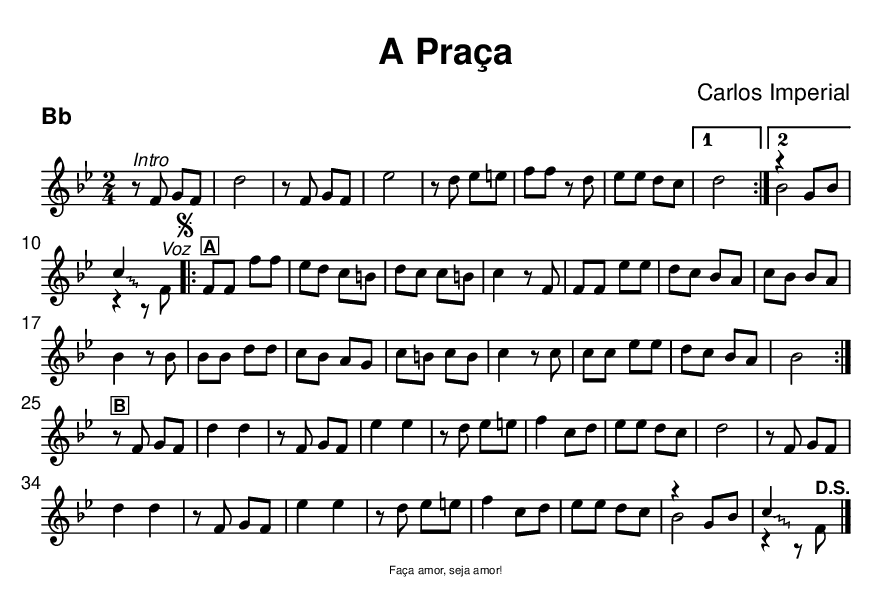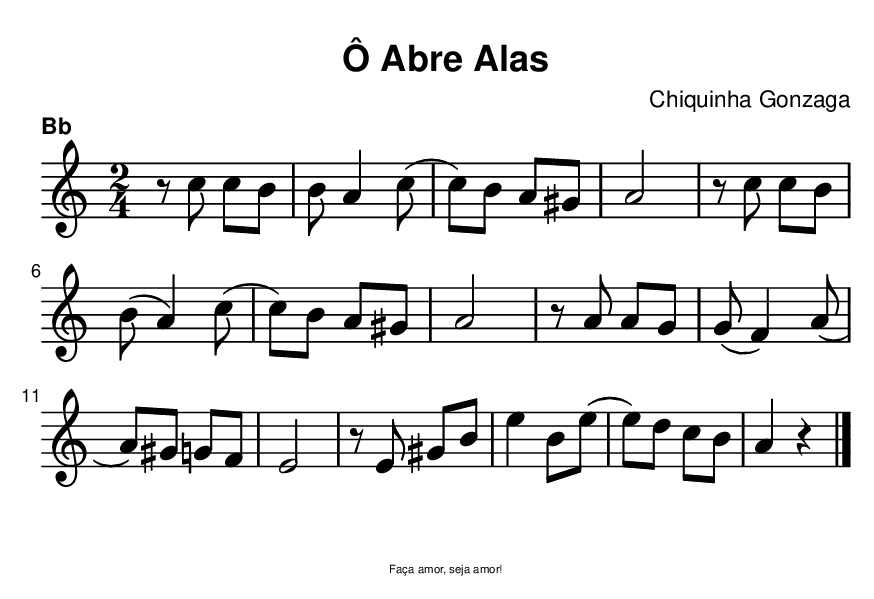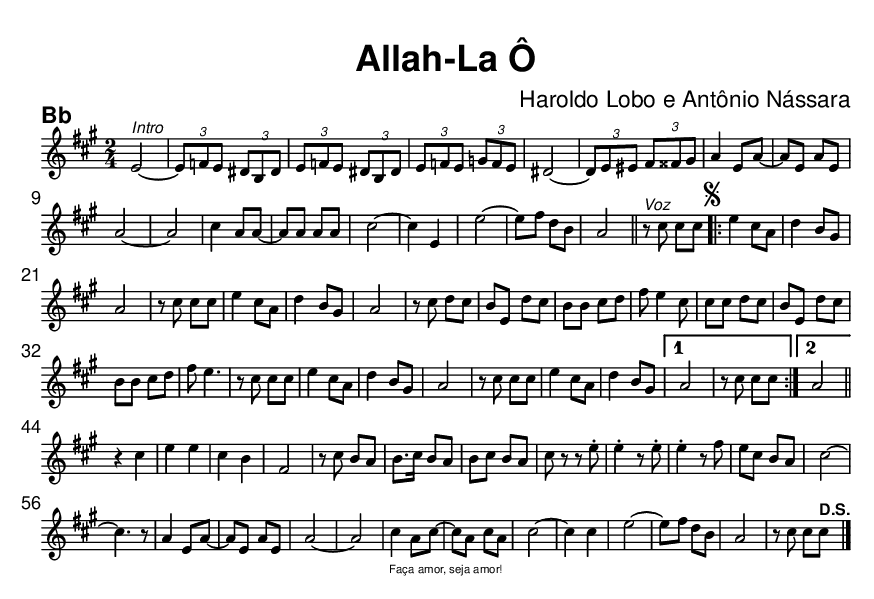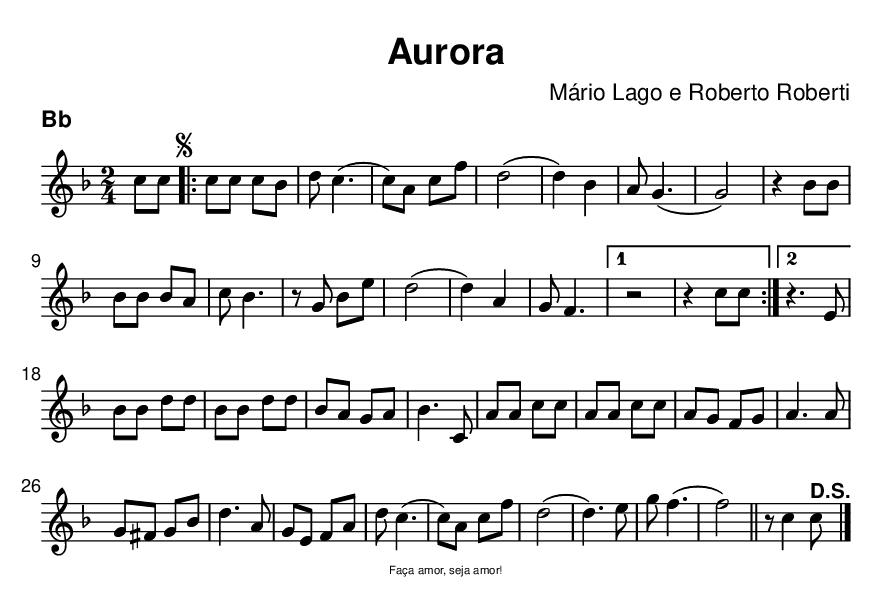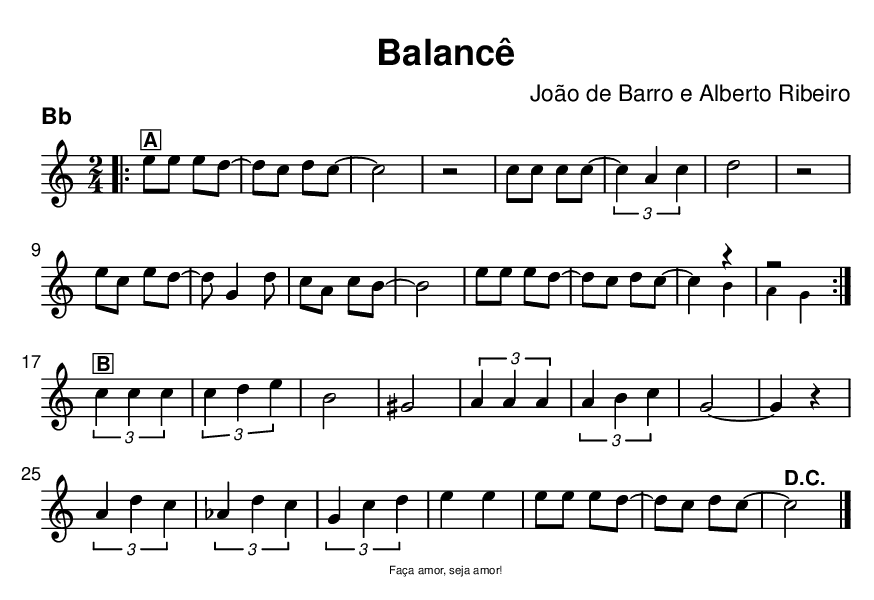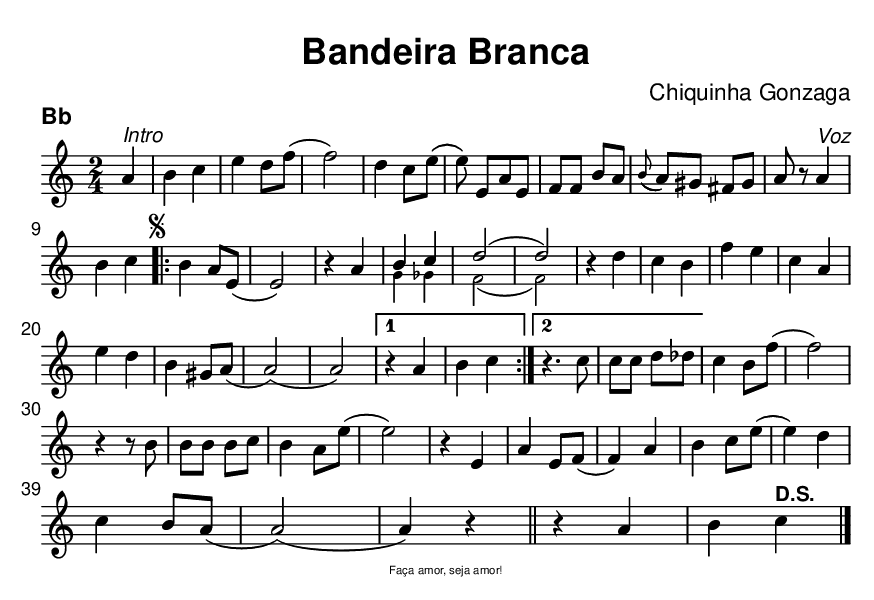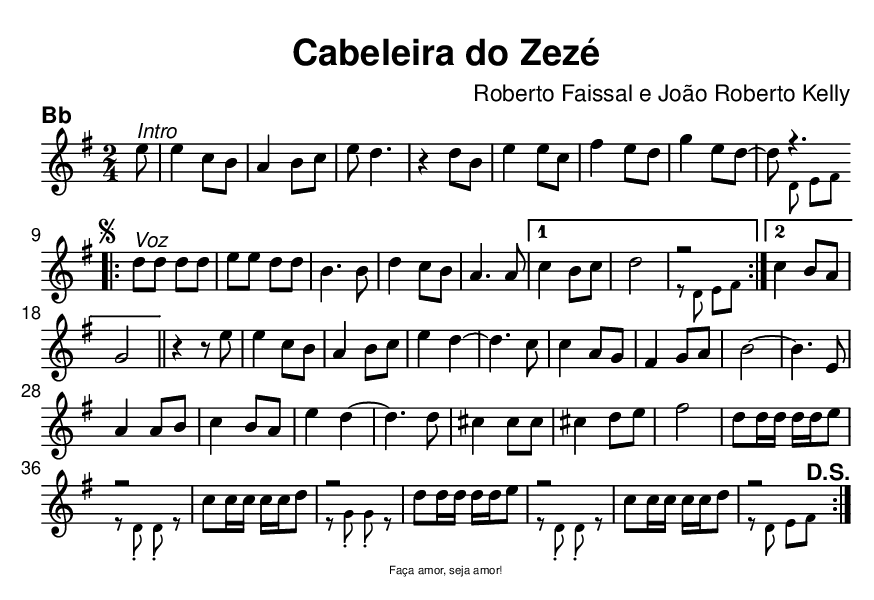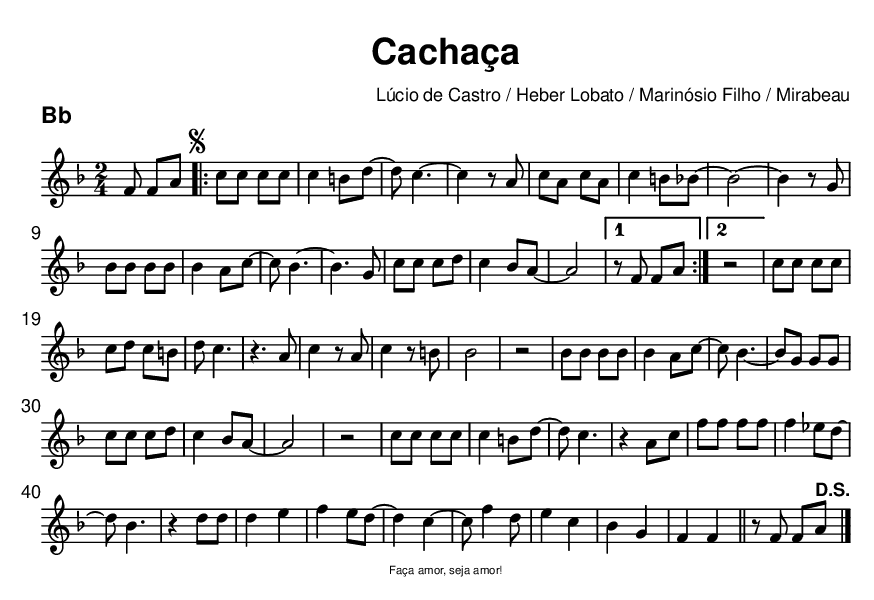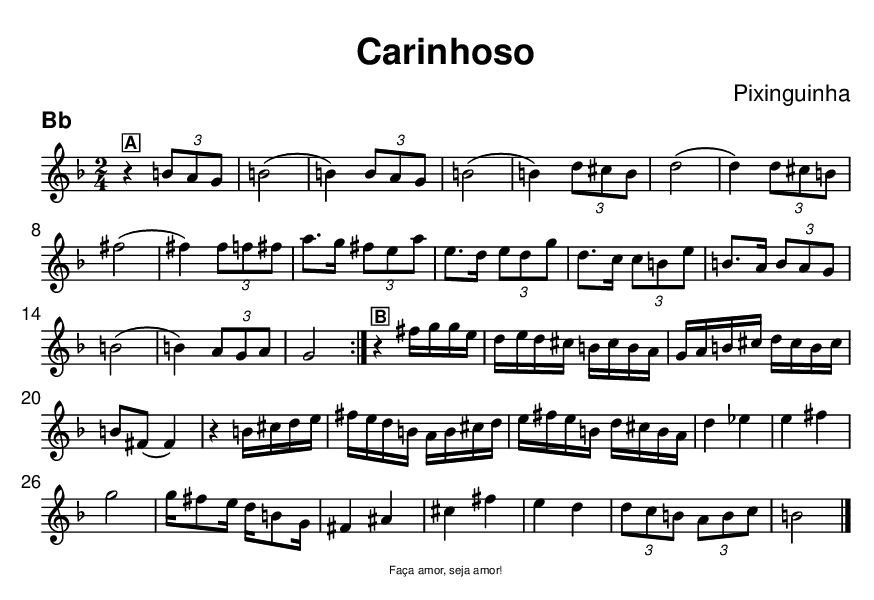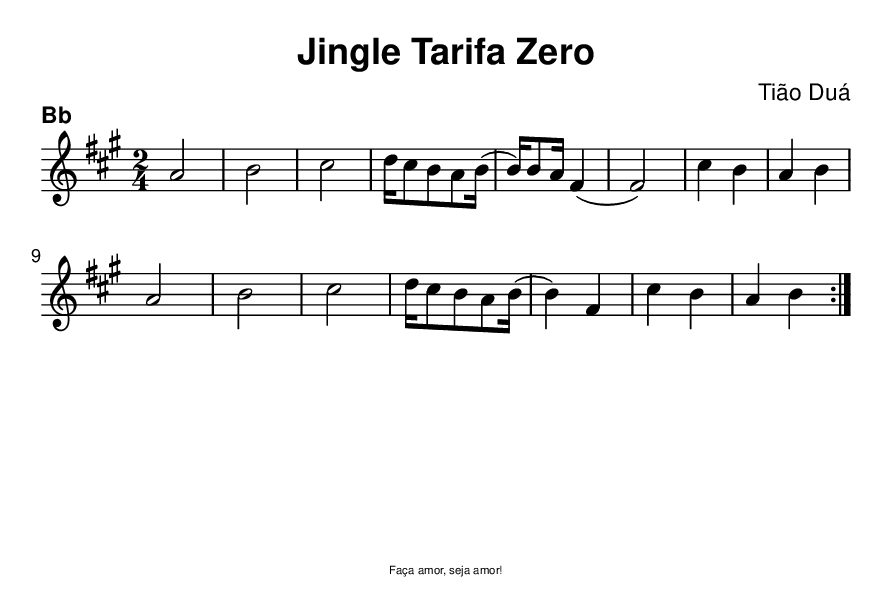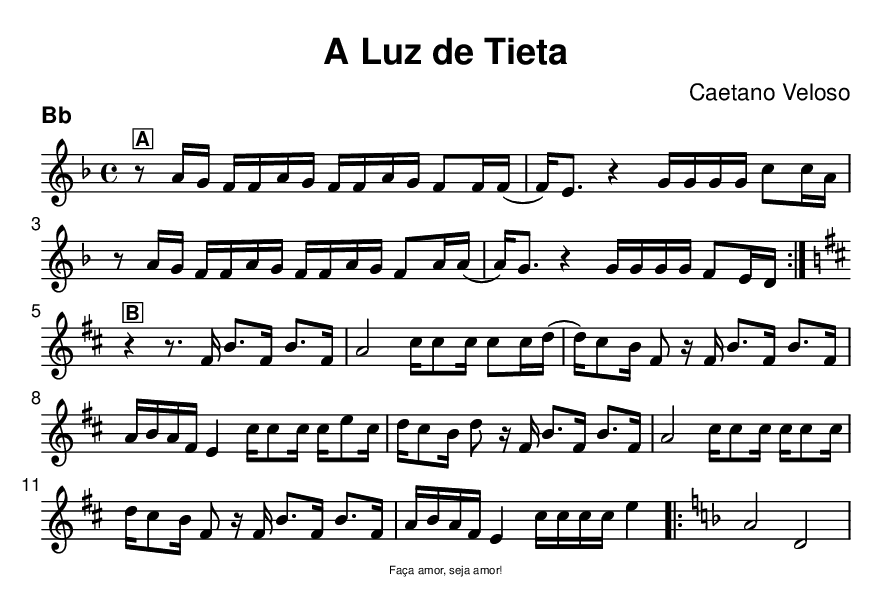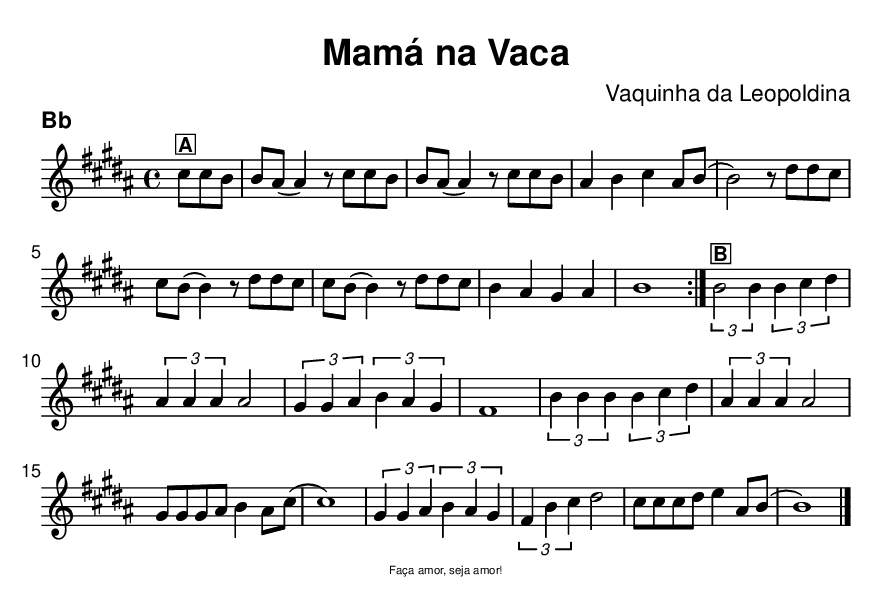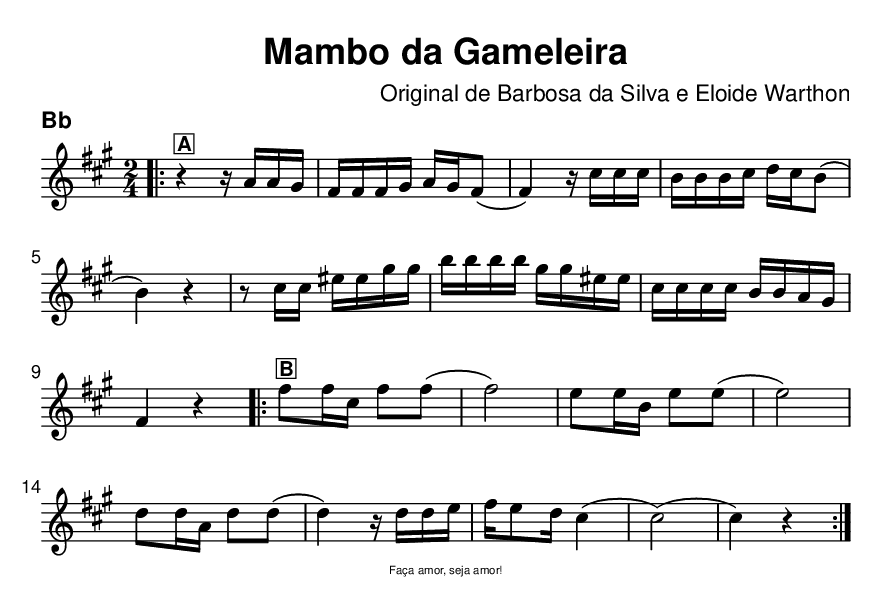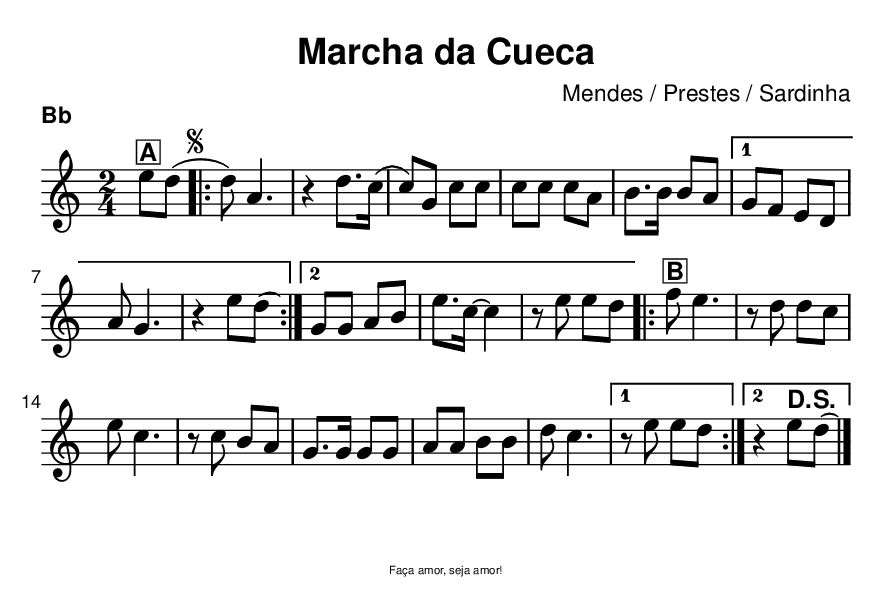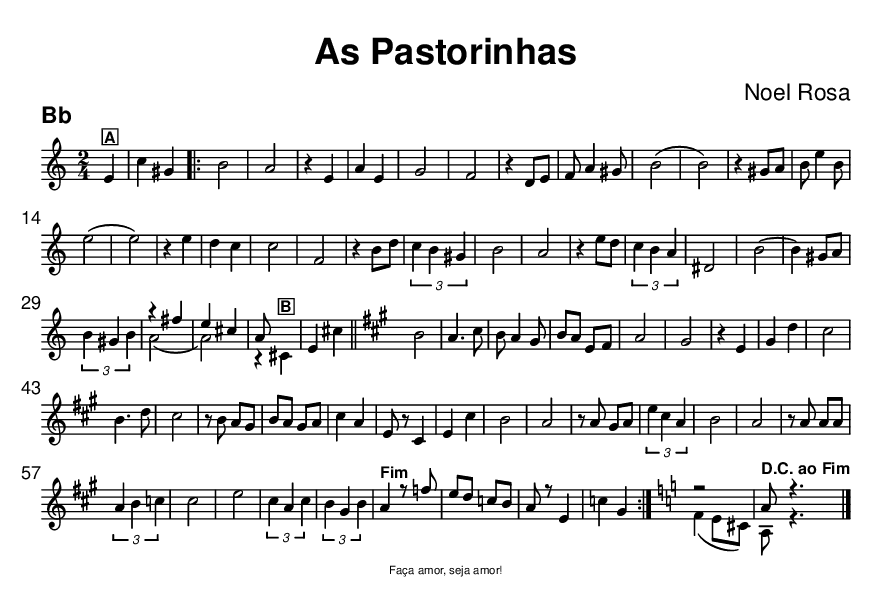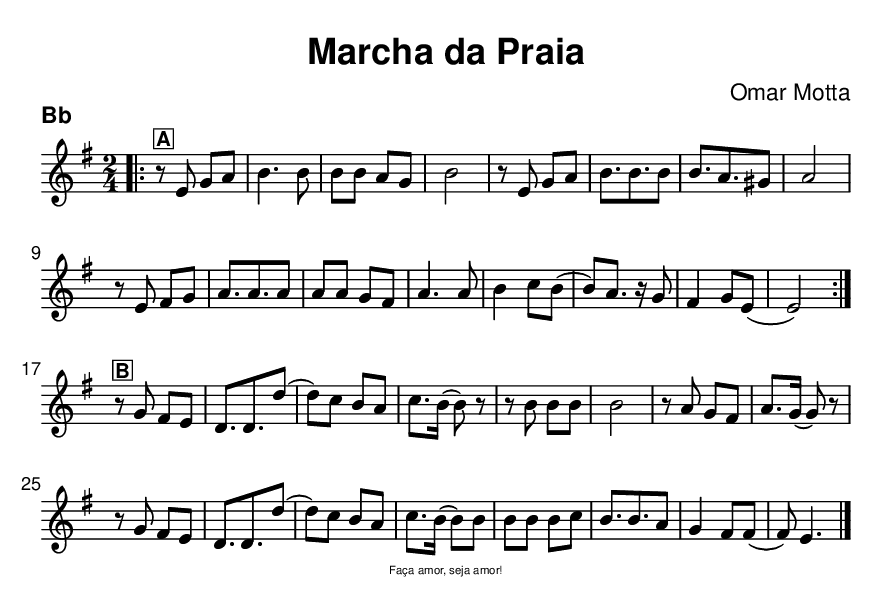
\version "2.19.23"

\paper{
#(set-paper-size "a6landscape") %Define tamanho do papel
%annotate-spacing = ##t %Anota os espaços na partitura
head-separation = .8\cm %Separação do título
top-margin = .8\cm %Margem superior
right-margin = .4\cm %Margem direita
bottom-margin = .4\cm
page-count = 1 %Limita cada partitura a 1 página (facilita na hora de dimensionar a clave)
print-page-number = ##f %Não imprime número da página, isso fica por conta do LaTeX
indent = #0 %Remove indentação antes da clave, ganha um pouco de espaço e alinha as linhas
#(define fonts (make-pango-font-tree "Nimbus Sans" "Nimbus Sans" "Nimbus Sans" (/ staff-height pt 20)))

}

\header{
piece = \markup { \bold \magnify #1 { Bb }  } %Aparece à esquerda de todas as partituras
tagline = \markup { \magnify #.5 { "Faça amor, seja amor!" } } %Rodapé de todas as partituras
}

%Definem a transposição
transpDe = c
transpPara = c

%{
%Para acrescentar uma nova partitura no songbook crie um novo ambiente \book seguindo este padrão
\book{ %Cria um novo arquivo
	\bookOutputName "bandeiraBranca" %nome do arquivo
	\score{ %Cria nova clave
		\new Staff \with { \magnifyStaff #.9 }{	%Dimensiona a clave para caber na página, tem que ser feito pra cada um das partituras
			\transpose \transpDe \transpPara { \version "2.19.23"

\relative c'' {
  \clef treble
  \key c \major
  \time 2/4

  \partial 4 a4^\markup { \italic Intro }
  b c
  e d8 [ f ]
  ( f2 )
  d4 c8 [ e ]
  \( e \) e, [ a e ]
  f f b a
  \appoggiatura b ( a ) gis fis gis
  a r8 a4^\markup { \italic Voz }
  b c
  \mark \markup { \fontsize #-4 \musicglyph #"scripts.segno" }
\set Score.repeatCommands = #'(start-repeat)
	  b4 a8 e ( e2 )
	  r4 a4
	  <<
	  { b4 c d2 ( d ) }
	  \\
	  { \teeny g,4 ges f2 ( f ) }
	  >>
	  r4 d'
	  c b
	  f' e
	  c a
	  e' d
	  b gis8 a
	  ( a2 )
	  ( a ) |
\set Score.repeatCommands = #'((volta "1"))
		  r4 a
		  b c
\set Score.repeatCommands = #'((volta #f))
		\bar ":|."
\set Score.repeatCommands = #'((volta "2"))
		  r4. c8
		  c c d des
\set Score.repeatCommands = #'((volta #f))
		  c4 b8 f'
		  ( f2 )
		  r4 r8 b,8
		  b b b c
		  b4 a8 e'
		  ( e2 )
		  r4 e,
		  a4 e8 f
		  ( f4 ) a
		  b c8 e
		  ( e4 ) d \break
		  c4 b8 a
		  ( a2 )
		  ( a4 ) r4 \bar "||"
		  r4 a
		  b c^\markup { \bold "D.S." }
      \bar "|."
}
 } %Inclui o arquivo com as notas e define a transposição
		}
	}
	\header{ %Cabeçalho da partitura, contém nome e autor
		title = "Bandeira Branca"
		composer = "Chiquinha Gonzaga"
	}
}
%}

\book{ %Cria um novo arquivo
	\bookOutputName "aPraca" %nome do arquivo
	\score{ %Cria nova clave
		\new Staff \with { \magnifyStaff #.8 }{	%Dimensiona a clave para caber na página, tem que ser feito pra cada um das partituras
			\transpose \transpDe \transpPara { %\version "2.18.2"
\version "2.19.23"

\relative c'' {
  \clef treble
  \key bes \major
  \time 2/4

r8^\markup { \italic "Intro" } f, g f
d'2
r8 f,8 g f
ees'2
r8 d8 ees e
f f r8 d
ees ees d c
\set Score.repeatCommands = #'((volta "1"))
d2
\set Score.repeatCommands = #'((volta #f))
\bar ":|."
\set Score.repeatCommands = #'((volta "2"))
<<
\override Glissando #'style = #'zigzag
{ r4 g,8 bes \cadenzaOn c4 \glissando \hideNotes f,4 \unHideNotes \cadenzaOff}
\\
{ bes2 \set Score.repeatCommands = #'((volta #f)) r4 r8 f8^\markup { \italic "Voz" } }
>>
\bar ".|:"
\mark \markup { \fontsize #-4 \musicglyph #"scripts.segno" }
f^\markup { \box \bold "A" } f f' f
ees d c b
d c c b
c4 r8 f,
f f ees' ees
d c bes a
c bes bes a
bes4 r8 bes8
bes bes d d
c bes a g
c b c b
c4 r8 c8
c c ees ees
d c bes a
bes2
\bar ":|."
r8^\markup { \box \bold "B" } f g f
d'4 d
r8 f, g f
ees'4 ees
r8 d ees e
f4 c8 d
ees ees d c
d2
r8 f, g f
d'4 d
r8 f, g f
ees'4 ees
r8 d ees e
f4 c8 d
ees ees d c
<<
\override Glissando #'style = #'zigzag
{ \teeny r4 g8 bes \cadenzaOn c4 \glissando \hideNotes f,4 \unHideNotes \cadenzaOff }
\\
{ bes2 r4 r8 f^\markup { \sans \bold "D.S." } }
>>
\bar "|."
}
 } %Inclui o arquivo com as notas e define a transposição
		}
	}
	\header{ %Cabeçalho da partitura, contém nome e autor
		title = "A Praça"
		composer = "Carlos Imperial"
	}
}

%Para acrescentar uma nova partitura no songbook crie um novo ambiente \book seguindo este padrão
\book{ %Cria um novo arquivo
	\bookOutputName "bandeiraBranca" %nome do arquivo
	\score{ %Cria nova clave
		\new Staff \with { \magnifyStaff #.9 }{	%Dimensiona a clave para caber na página, tem que ser feito pra cada um das partituras
			\transpose \transpDe \transpPara { \version "2.19.23"

\relative c'' {
  \clef treble
  \key c \major
  \time 2/4

  \partial 4 a4^\markup { \italic Intro }
  b c
  e d8 [ f ]
  ( f2 )
  d4 c8 [ e ]
  \( e \) e, [ a e ]
  f f b a
  \appoggiatura b ( a ) gis fis gis
  a r8 a4^\markup { \italic Voz }
  b c
  \mark \markup { \fontsize #-4 \musicglyph #"scripts.segno" }
\set Score.repeatCommands = #'(start-repeat)
	  b4 a8 e ( e2 )
	  r4 a4
	  <<
	  { b4 c d2 ( d ) }
	  \\
	  { \teeny g,4 ges f2 ( f ) }
	  >>
	  r4 d'
	  c b
	  f' e
	  c a
	  e' d
	  b gis8 a
	  ( a2 )
	  ( a ) |
\set Score.repeatCommands = #'((volta "1"))
		  r4 a
		  b c
\set Score.repeatCommands = #'((volta #f))
		\bar ":|."
\set Score.repeatCommands = #'((volta "2"))
		  r4. c8
		  c c d des
\set Score.repeatCommands = #'((volta #f))
		  c4 b8 f'
		  ( f2 )
		  r4 r8 b,8
		  b b b c
		  b4 a8 e'
		  ( e2 )
		  r4 e,
		  a4 e8 f
		  ( f4 ) a
		  b c8 e
		  ( e4 ) d \break
		  c4 b8 a
		  ( a2 )
		  ( a4 ) r4 \bar "||"
		  r4 a
		  b c^\markup { \bold "D.S." }
      \bar "|."
}
 } %Inclui o arquivo com as notas e define a transposição
		}
	}
	\header{ %Cabeçalho da partitura, contém nome e autor
		title = "Bandeira Branca"
		composer = "Chiquinha Gonzaga"
	}
}

\book{
	\bookOutputName "pastorinhas"
	\score{
		\new Staff \with { \magnifyStaff #.7 }{
			\transpose \transpDe \transpPara { %\version "2.18.2"
\version "2.19.23"

\relative c'' {
  \clef treble
  \key c \major
  \time 2/4

  \partial 4 e,4^\markup { \box \bold "A" }
  c' gis \bar ".|:"
  b2
  a
  r4 e
  a e
  g2
  f
  r4 d8 e
  f a4 gis8
  b2
  ( b )
  r4 gis8 a
  b8 e4 b8
  e2
  ( e )
  r4 e
  d c
  c2
  f,
  r4 b8 d
  \tuplet 3/2 { c4 b gis }
  b2
  a
  r4 e'8 d
  \tuplet 3/2 { c4 b a }
  dis,2
  b'2
  ( b4 ) gis8 a
  \tuplet 3/2 { b4 gis b }
  <<
  {  \teeny r4 fis' e cis a8 }
  \\
  { a2 ( a ) r4 cis,^\markup { \box \bold "B" } }
  >>
  e cis' \bar "||"
  \key a \major
  b2
  a4. cis8
  b a4 gis8
  b a e fis
  a2
  gis
  r4 e
  gis d'
  cis2
  b4. d8
  cis2
  r8 b a gis
  b a gis a
  cis4 a
  e8 r8 cis4
  e cis'
  b2 a
  r8 a gis a
  \tuplet 3/2 { e'4 cis a }
  b2
  a
  r8 a a a
  \tuplet 3/2 { a4 b c }
  cis2
  e
  \tuplet 3/2 { cis4 a cis }
  \tuplet 3/2 { b gis b }
  a^\markup{ \bold "Fim" }
  <<
  {\teeny r8 f' e d c b a r8 }
  \\
  {}
  >>
  e4
  c' gis \bar ":|."
  \key c \major
  <<
  { r2 a8 r4.}
  \\
  { \teeny f4 ( e8 cis ) a8^\markup { \bold "D.C. ao Fim" } r4. }
  >>
  \bar "|."
}
 }
		}
	}
	\header{
		title = "As Pastorinhas"
		composer = "Noel Rosa"
	}
}

\book{ %Cria um novo arquivo
	\bookOutputName "balance" %nome do arquivo
	\score{ %Cria nova clave
		\new Staff \with { \magnifyStaff #.9 }{	%Dimensiona a clave para caber na página, tem que ser feito pra cada um das partituras
			\transpose \transpDe \transpPara { \version "2.19.23"

\relative c'' {
  \clef treble
  \key c \major
  \time 2/4

  \bar ".|:"
  e8^\markup { \box \bold "A" } e e d~
  d c d c~
  c2
  r2
  c8 c c c~
  \tuplet 3/2 { c4 a c }
  d2
  r2
  e8 c e d~
  d8 g,4 d'8
  c a c b~
  b2
  e8 e e d~
  d c d c~
  c4 << { r4 r2 }
  \\
  { \teeny b4 a g }
  >>
  \bar ":|."
  \tuplet 3/2 { c4^\markup { \box \bold "B" } c c }
  \tuplet 3/2 { c d e }
  b2
  gis
  \tuplet 3/2 { a4 a a }
  \tuplet 3/2 { a b c }
  g2~
  g4 r4
  \tuplet 3/2 { a d c }
  \tuplet 3/2 { aes d c }
  \tuplet 3/2 { g c d }
  e e
  e8 e e d~
  d c d c~
  c2^\markup { \bold "D.C." }
  \bar "|."
}
 } %Inclui o arquivo com as notas e define a transposição
		}
	}
	\header{ %Cabeçalho da partitura, contém nome e autor
		title = "Balancê"
		composer = "João de Barro e Alberto Ribeiro"
	}
}

\book{ %Cria um novo arquivo
	\bookOutputName "cabeleiraDoZeze" %nome do arquivo
	\score{ %Cria nova clave
		\new Staff \with { \magnifyStaff #.9 }{	%Dimensiona a clave para caber na página, tem que ser feito pra cada um das partituras
			\transpose \transpDe \transpPara { \version "2.19.23"

\relative c'' {
  \clef treble
  \key g \major
  \time 2/4

  \partial 8
  e8^\markup { \italic "Intro" }
  e4 c8 b
  a4 b8 c
  e d4.
  r4 d8 b
  e4 e8 c
  fis4 e8 d
  g4 e8 d~
  d8  << { r4. }
  \\
 { \teeny d,8 e fis } >>
 \bar ".|:"
 \mark \markup { \fontsize #-4 \musicglyph #"scripts.segno" }
 d'8^\markup { \italic "Voz" } d d d
 e e d d
 b4. b8
 d4 c8 b
 a4. a8
 \set Score.repeatCommands = #'((volta "1"))
 c4 b8 c
 d2
 <<
 { r2 }
 \\
 { \teeny r8 d,8 e fis }
 >>
 \set Score.repeatCommands = #'((volta #f))
 \bar ":|."
 \set Score.repeatCommands = #'((volta "2"))
 c'4 b8 a
 g2
 \bar "||"
 \set Score.repeatCommands = #'((volta #f))
 r4 r8 e'8
 e4 c8 b
 a4 b8 c
 e4 d~
 d4. c8
 c4 a8 g
 fis4 g8 a
 b2~
 b4. e,8
 a4 a8 b
 c4 b8 a
 e'4 d~
 d4. d8
 cis4 cis8 cis
 cis4 d8 e
 fis2
 d8 d16 d d d e8
 <<
 { r2 }
 \\
 { \teeny r8 d,-. d-. r8 }
 >>
 c'8 c16 c c c d8
 <<
 { r2 }
 \\
 { \teeny r8 g,-. g-. r8 }
 >>
 d'8 d16 d d d e8
 <<
 { r2 }
 \\
 { \teeny r8 d,-. d-. r8 }
 >>
 c'8 c16 c c c d8
 <<
 { r2 }
 \\
 { \teeny r8 d, e fis^\markup { \magnify #1 \bold "D.S." } }
 >>
 \bar ":|."
}
 } %Inclui o arquivo com as notas e define a transposição
		}
	}
	\header{ %Cabeçalho da partitura, contém nome e autor
		title = "Cabeleira do Zezé"
		composer = "Roberto Faissal e João Roberto Kelly"
	}
}

\book{ %Cria um novo arquivo
	\bookOutputName "cachaca" %nome do arquivo
	\score{ %Cria nova clave
		\new Staff \with { \magnifyStaff #.8 }{	%Dimensiona a clave para caber na página, tem que ser feito pra cada um das partituras
			\transpose \transpDe \transpPara { \version "2.19.23"

\relative c'' {
  \clef treble
  \key f \major
  \time 2/4

  \partial 4.
  f,8 f a
  \mark \markup { \fontsize #-4 \musicglyph #"scripts.segno" }
  \set Score.repeatCommands = #'(start-repeat)
  c c c c
  c4 b8 d~
  d c4.~
  c4 r8 a
  c a c a
  c4 b8 bes~
  bes2~
  bes4 r8 g
  bes bes bes bes
  bes4 a8 c~
  c bes4.~
  bes4. g8
  c c c d
  c4 bes8 a~
  a2
  \set Score.repeatCommands = #'((volta "1"))
  r8 f f a
  \bar ":|."
  \set Score.repeatCommands = #'((volta #f))
  \set Score.repeatCommands = #'((volta "2"))
  r2
  \set Score.repeatCommands = #'((volta #f))
  c8 c c c
  c d c b
  d c4.
  r4. a8
  c4 r8 a
  c4 r8 b
  bes2
  r2
  bes8 bes bes bes
  bes4 a8 c~
  c bes4.~
  bes8 g g g
  c c c d
  c4 bes8 a~
  a2
  r2
  c8 c c c
  c4 b8 d~
  d c4.
  r4 a8 c
  f f f f
  f4 ees8 d~
  d bes4.
  r4 d8 d
  d4 e
  f e8 d~
  d4 c~
  c8 f4 d8
  e4 c
  bes g
  f f
  \bar "||"
  r8 f f a^\markup { \bold "D.S." }
  \bar "|."
}
 } %Inclui o arquivo com as notas e define a transposição
		}
	}
	\header{ %Cabeçalho da partitura, contém nome e autor
		title = "Cachaça"
		composer = \markup { \tiny "Lúcio de Castro / Heber Lobato / Marinósio Filho / Mirabeau" }
	}
}



\book{ %Cria um novo arquivo
	\bookOutputName "aurora" %nome do arquivo
	\score{ %Cria nova clave
		\new Staff \with { \magnifyStaff #.9 }{	%Dimensiona a clave para caber na página, tem que ser feito pra cada um das partituras
			\transpose \transpDe \transpPara { \version "2.19.23"

\relative c'' {
  \clef treble
  \key f \major
  \time 2/4

  \partial 4
  c8 c
  \bar ".|:"
  \mark \markup { \fontsize #-4 \musicglyph #"scripts.segno" }
  c c c bes
  d c4.
  ( c8 ) a c f
  d2
  ( d4 ) bes
  a8 g4.
  ( g2 )
  r4 bes8 bes
  bes bes bes a
  c bes4.
  r8 g bes e
  d2
  ( d4 ) a
  g8 f4.
  \set Score.repeatCommands = #'((volta "1"))
  r2
  r4 c'8 c
  \set Score.repeatCommands = #'((volta #f))
  \bar ":|."
  \set Score.repeatCommands = #'((volta "2"))
  r4. e,8
  \set Score.repeatCommands = #'((volta #f))
  bes' bes d d
  bes bes d d
  bes a g a
  bes4. c,8
  a' a c c
  a a c c
  a g f g
  a4. a8
  g fis g bes
  d4. a8
  g e f a
  d c4.
  ( c8 ) a c f
  d2
  ( d4. ) e8
  g f4.
  ( f2 )
  \bar "||"
  r8 c4 c8^\markup { \bold "D.S." }
  \bar "|."
}
 } %Inclui o arquivo com as notas e define a transposição
		}
	}
	\header{ %Cabeçalho da partitura, contém nome e autor
		title = "Aurora"
		composer = "Mário Lago e Roberto Roberti"
	}
}

\book{ %Cria um novo arquivo
	\bookOutputName "marchaDaCueca" %nome do arquivo
	\score{ %Cria nova clave
		\new Staff \with { \magnifyStaff #1.1 }{	%Dimensiona a clave para caber na página, tem que ser feito pra cada um das partituras
			\transpose \transpDe \transpPara { \version "2.19.23"

\relative c'' {
  \clef treble
  \key c \major
  \time 2/4

  \partial 4
  e8^\markup { \box \bold "A" } d ( <> )
  \mark \markup { \fontsize #-4 \musicglyph #"scripts.segno" }
  \set Score.repeatCommands = #'(start-repeat)
  d a4.
  r4 d8. c16
  ( c8 ) g c c
  c c c a
  b8. b16 b8 a
  \set Score.repeatCommands = #'((volta "1"))
  g f e d
  a' g4.
  r4 e'8 d -\tweak control-points #'((.5 . 2) (1 . 2.4) (2 . 2.6) (2.5 . 2)) ( <> ) \bar ":|."
  \set Score.repeatCommands = #'((volta #f))
  \set Score.repeatCommands = #'((volta "2"))
  g, g a b
  e8. c16~ c4
  r8 e e d
  \set Score.repeatCommands = #'((volta #f))
  \bar ".|:"
  f^\markup { \box \bold "B" } e4.
  r8 d d c
  e c4.
  r8 c b a
  g8. g16 g8 g
  a a b b
  d c4.
  \set Score.repeatCommands = #'((volta "1"))
  r8 e e d
  \set Score.repeatCommands = #'((volta #f))
  \bar ":|."
  \set Score.repeatCommands = #'((volta "2"))
  r4 e8^\markup { \bold "D.S." } d ( <> )
  \bar "|."
  \set Score.repeatCommands = #'((volta #f))

}
 } %Inclui o arquivo com as notas e define a transposição
		}
	}
	\header{ %Cabeçalho da partitura, contém nome e autor
		title = "Marcha da Cueca"
		composer = "Mendes / Prestes / Sardinha"
	}
}

\book{ %Cria um novo arquivo
	\bookOutputName "allahlao" %nome do arquivo
	\score{ %Cria nova clave
		\new Staff \with { \magnifyStaff #.7 }{	%Dimensiona a clave para caber na página, tem que ser feito pra cada um das partituras
			\transpose \transpDe \transpPara { \version "2.19.23"

\relative c'' {
  \clef treble
  \key a \major
  \time 2/4

  e,2~^\markup { \italic "Intro" }
  \tuplet 3/2 { e8 f e } \tuplet 3/2 { dis b dis }
  \tuplet 3/2 { e f e } \tuplet 3/2 { dis b dis }
  \tuplet 3/2 { e f e } \tuplet 3/2 { g f e }
  dis2~
  \tuplet 3/2 { dis8 e eis } \tuplet 3/2 { fis fisis gis }
  a4 e8 a8~
  a e a e
  a2~
  a
  cis4 a8 a~
  a a a a
  cis2~
  cis4 e,
  e'2~
  e8 fis d b
  a2
  \bar "||"
  r8^\markup { \italic "Voz" } cis cis cis
  \bar ".|:"
  \mark \markup { \fontsize #-4 \musicglyph #"scripts.segno" }
  e4 cis8 a
  d4 b8 gis
  a2
  r8 cis8 cis cis
  e4 cis8 a
  d4 b8 gis
  a2
  r8 cis8 d cis
  b e, d' cis
  b b cis d
  fis e4 cis8
  cis cis d cis
  b e, d' cis
  b b cis d
  fis e4.
  r8 cis8 cis cis
  e4 cis8 a
  d4 b8 gis
  a2
  r8 cis cis cis
  e4 cis8 a
  d4 b8 gis
  \set Score.repeatCommands = #'((volta "1"))
  a2
  r8 cis cis cis
  \set Score.repeatCommands = #'((volta #f))
  \bar ":|."
  \set Score.repeatCommands = #'((volta "2"))
  a2
  \set Score.repeatCommands = #'((volta #f))
  \bar "||"
  r4 cis
  e e
  cis b
  fis2
  r8 cis'8 b a
  b8. cis16 b8 a
  b cis b a
  cis r8 r8 e-.
  e4-. r8 e8-.
  e4-. r8 fis8
  e cis b a
  cis2~
  cis4. r8
  a4 e8 a~
  a e a e
  a2~
  a
  cis4 a8 cis~
  cis a cis a
  cis2~
  cis4 cis
  e2~
  e8 fis d b
  a2
  r8 cis cis cis^\markup { \bold "D.S." }
  \bar "|."
}
 } %Inclui o arquivo com as notas e define a transposição
		}
	}
	\header{ %Cabeçalho da partitura, contém nome e autor
		title = "Allah-La Ô"
		composer = "Haroldo Lobo e Antônio Nássara"
	}
}

\book{ %Cria um novo arquivo
	\bookOutputName "abreAlas" %nome do arquivo
	\score{ %Cria nova clave
		\new Staff \with { \magnifyStaff #1.3 }{	%Dimensiona a clave para caber na página, tem que ser feito pra cada um das partituras
			\transpose \transpDe \transpPara { \version "2.19.23"

\relative c'' {
  \clef treble
  \key c \major
  \time 2/4

  r8 c c b
  b a4 c8
  ( c8 ) b a gis
  a2
  r8 c c b
  b ( a4 ) c8
  ( c ) b a gis
  a2
  r8 a a g
  g ( f4 ) a8
  ( a ) gis g f
  e2
  r8 e gis b
  e4 b8 e
  ( e ) d c b
  a4 r4
  \bar "|."
}
 } %Inclui o arquivo com as notas e define a transposição
		}
	}
	\header{ %Cabeçalho da partitura, contém nome e autor
		title = "Ô Abre Alas"
		composer = "Chiquinha Gonzaga"
	}
}

\book{
	\bookOutputName "praia"
	\score{
		\new Staff \with { \magnifyStaff #.9 }{
			\transpose \transpDe \transpPara { \version "2.18.2"

\relative c'' {
  \clef treble
  \key g \major
  \time 2/4

\bar ".|:"
r8^\markup { \box \bold  "A" } e, g a
b4. b8
b b a g
b2
r8 e, g a
b8. b8. b8
b8. a8. gis8
a2
r8 e fis g
a8. a8. a8
a a g fis
a4. a8
b4 c8 b
( b ) a8. r16 g8
fis4 g8 e
( e2 )
\bar ":|."
r8^\markup { \box \bold  "B" } g fis e
d8. d8. d'8
( d ) c b a
c8. b16 ( b8 ) r8
r8 b b b
b2
r8 a g fis
a8. g16 ( g8 ) r8
r8 g fis e
d8. d8. d'8
( d ) c b a
c8. b16 ( b8 ) b
b b b c
b8. b8. a8
g4 fis8 fis
( fis ) e4.
\bar "|."
}
 }
		}
	}
	\header{
		title = "Marcha da Praia"
		composer = "Omar Motta"
	}
}

\book{
	\bookOutputName "carinhoso"
	\score{
		\new Staff \with { \magnifyStaff #.8 }{
			\transpose \transpDe \transpPara { %\version "2.18.2"
\version "2.19.23"

\relative c'' {
  \clef treble
  \key f \major
  \time 2/4

r4^\markup { \box \bold "A" } \tuplet 3/2 { b8 a g }
b2
( b4 ) \tuplet 3/2 { b8 a g }
b2
( b4 ) \tuplet 3/2 { d8 cis b }
d2
( d4 ) \tuplet 3/2 { d8 cis b }
fis'2
( fis4 ) \tuplet 3/2 { fis8 f fis }
a8. g16 \tuplet 3/2 { fis8 e a }
e8. d16 \tuplet 3/2 { e8 d g }
d8. c16 \tuplet 3/2 { c8 b e }
b8. a16 \tuplet 3/2 { b8 a g }
b2
( b4 ) \tuplet 3/2 { a8 g a }
g2
\bar ":|."
r4^\markup { \box \bold "B" } fis'16 g g e
d e d cis b cis b a
g a b cis d cis b cis
b8 fis ( fis4 )
r4 b16 cis d e
fis e d b a b cis d
e fis e b d cis b a
d4 ees
e fis
g2
g16 fis8 e16 d b8 g16
fis4 ais
cis fis
e d
\tuplet 3/2 { d8 c b } \tuplet 3/2 { a b c }
b2
\bar "|."
}
 }
		}
	}
	\header{
		title = "Carinhoso"
		composer = "Pixinguinha"
	}
}

\book{ %Cria um novo arquivo
	\bookOutputName "jingleTarifaZero" %nome do arquivo
	\score{ %Cria nova clave
		\new Staff \with { \magnifyStaff #1 }{	%Dimensiona a clave para caber na página, tem que ser feito pra cada um das partituras
			\transpose \transpDe \transpPara { \version "2.19.23"

\relative c'' {
  \clef treble
  \key a \major
  \time 2/4

  a2
  b
  cis
  d16 cis8 b a b16
  ( b ) b8 a16 fis4
  ( fis2 )
  cis'4 b
  a b
  a2
  b
  cis
  d16 cis8 b a b16
  ( b4 ) fis
  cis' b
  a b
  \bar ":|."
}
 } %Inclui o arquivo com as notas e define a transposição
		}
	}
	\header{ %Cabeçalho da partitura, contém nome e autor
		title = "Jingle Tarifa Zero"
		composer = "Tião Duá"
	}
}

\book{ %Cria um novo arquivo
	\bookOutputName "mamboGameleira" %nome do arquivo
	\score{ %Cria nova clave
		\new Staff \with { \magnifyStaff #.9 }{	%Dimensiona a clave para caber na página, tem que ser feito pra cada um das partituras
			\transpose \transpDe \transpPara { \version "2.19.23"

\relative c'' {
  \clef treble
  \key a \major
  \time 2/4

  \bar ".|:"
  r4^\markup { \box \bold "A" } r16 a a gis
  fis fis fis gis a gis fis8
  ( fis4 ) r16 cis'16 cis cis
  b b b cis d cis b8
  ( b4 ) r4
  r8 cis16 cis eis eis gis gis
  b b b b gis gis eis eis
  cis cis cis cis b b a gis
  fis4 r4
  \bar ".|:"
  fis'8^\markup { \box \bold "B" } fis16 cis fis8 fis
  ( fis2 )
  e8 e16 b e8 e
  ( e2 )
  d8 d16 a d8 d
  ( d4 ) r16 d d e
  fis e8 d16 cis4
  ( cis2 )
  ( cis4 ) r4
  \bar ":|."
}
 } %Inclui o arquivo com as notas e define a transposição
		}
	}
	\header{ %Cabeçalho da partitura, contém nome e autor
		title = "Mambo da Gameleira"
		composer = "Original de Barbosa da Silva e Eloide Warthon"
	}
}

\book{ %Cria um novo arquivo
	\bookOutputName "mamaNaVaca" %nome do arquivo
	\score{ %Cria nova clave
		\new Staff \with { \magnifyStaff #.9 }{	%Dimensiona a clave para caber na página, tem que ser feito pra cada um das partituras
			\transpose \transpDe \transpPara { \version "2.19.23"

\relative c'' {
  \clef treble
  \key b \major
  \time 4/4

  \partial 4.
  cis8^\markup { \box \bold "A" } cis b
  b ais ( ais4 ) r8 cis cis b
  b ais ( ais4 ) r8 cis cis b
  ais4 b cis ais8 b
  ( b2 ) r8 dis8 dis cis
  cis b ( b4 ) r8 dis dis cis
  cis b ( b4 ) r8 dis dis cis
  b4 ais gis ais
  b1
  \bar ":|."
  \tuplet 3/2 { b2^\markup { \box \bold "B" } b4 } \tuplet 3/2 { b cis dis }
  \tuplet 3/2 { ais ais ais } ais2
  \tuplet 3/2 { gis4 gis ais } \tuplet 3/2 { b ais gis }
  fis1
  \tuplet 3/2 { b4 b b } \tuplet 3/2 { b cis dis }
  \tuplet 3/2 { ais ais ais } ais2
  gis8 gis gis ais b4 ais8 cis
  ( cis1 )
  \tuplet 3/2 { gis4 gis ais } \tuplet 3/2 { b ais gis }
  \tuplet 3/2 { fis b cis } dis2
  cis8 cis cis dis e4 ais,8 b
  ( b1 )
  \bar "|."
}
 } %Inclui o arquivo com as notas e define a transposição
		}
	}
	\header{ %Cabeçalho da partitura, contém nome e autor
		title = "Mamá na Vaca"
		composer = "Vaquinha da Leopoldina"
	}
}

\book{ %Cria um novo arquivo
	\bookOutputName "luzTieta" %nome do arquivo
	\score{ %Cria nova clave
		\new Staff \with { \magnifyStaff #.9 }{	%Dimensiona a clave para caber na página, tem que ser feito pra cada um das partituras
			\transpose \transpDe \transpPara { \version "2.19.23"

\relative c'' {
  \clef treble
  \key f \major
  \time 4/4

  r8^\markup { \box \bold "A" } a16 g f f a g f f a g f8 f16 f
  ( f ) e8. r4 g16 g g g c8 c16 a
  r8 a16 g f f a g f f a g f8 a16 a
  ( a ) g8. r4 g16 g g g f8 e16 d
  \bar ":|."
  \key d \major
  r4^\markup { \box \bold "B" } r8. fis16 b8. fis16 b8. fis16
  a2 cis16 cis8 cis16 cis8 cis16 d
  ( d ) cis8 b16 fis8 r16 fis16 b8. fis16 b8. fis16
  a16 b a fis e4 cis'16 cis8 cis16 cis e8 cis16
  d16 cis8 b16 d8 r16 fis,16 b8. fis16 b8. fis16
  a2 cis16 cis8 cis16 cis cis8 cis16
  d cis8 b16 fis8 r16 fis16 b8. fis16 b8. fis16
  a16 b a fis e4 cis'16 cis cis cis e4
  \bar "||"
  \key f \major
  \bar ".|:"
  a,2 d,
}
 } %Inclui o arquivo com as notas e define a transposição
		}
	}
	\header{ %Cabeçalho da partitura, contém nome e autor
		title = "A Luz de Tieta"
		composer = "Caetano Veloso"
	}
}
